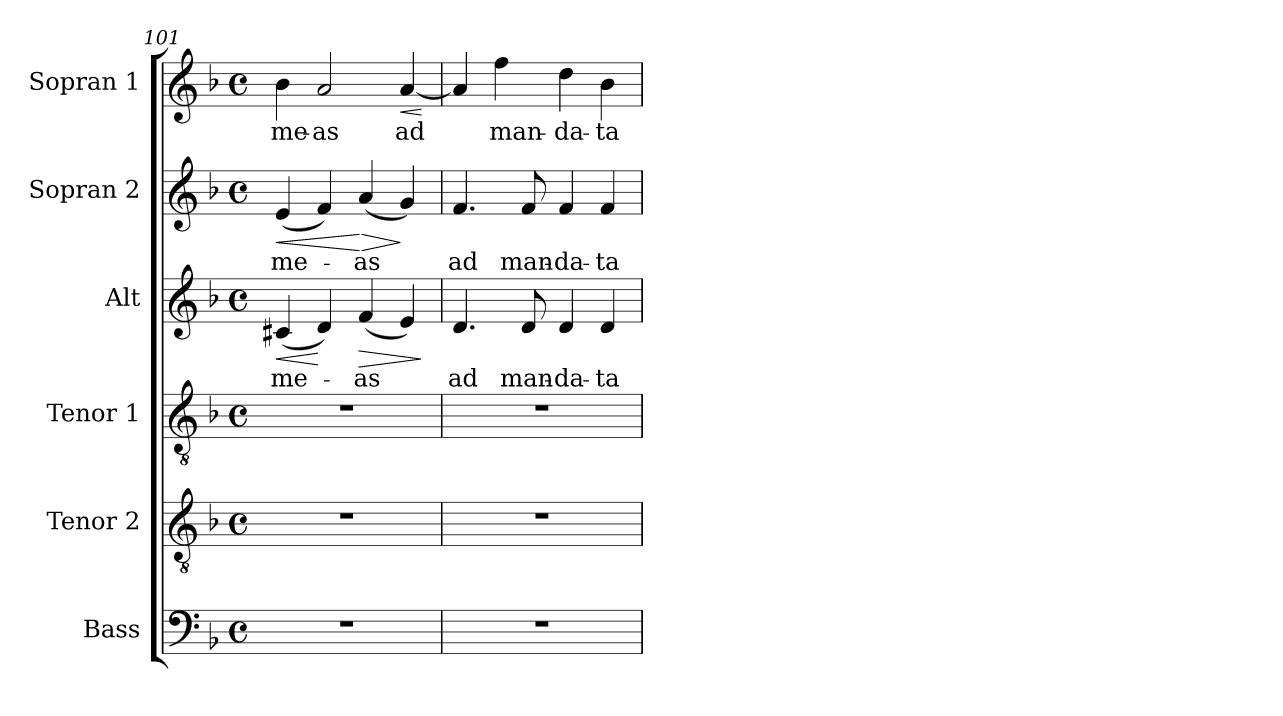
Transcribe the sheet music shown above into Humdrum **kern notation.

**kern	**kern	**kern	**kern	**text	**dynam	**kern	**text	**dynam	**kern	**text	**dynam
*part6	*part5	*part4	*part3	*part3	*part3	*part2	*part2	*part2	*part1	*part1	*part1
*staff6	*staff5	*staff4	*staff3	*staff3	*staff3	*staff2	*staff2	*staff2	*staff1	*staff1	*staff1
*I"Bass	*I"Tenor 2	*I"Tenor 1	*I"Alt	*	*	*I"Sopran 2	*	*	*I"Sopran 1	*	*
*I'B.	*I'T. 2	*I'T. 1	*I'A.	*	*	*I'S. 2	*	*	*I'S. 1	*	*
!!LO:PB:g=z
*clefF4	*clefGv2	*clefGv2	*clefG2	*	*	*clefG2	*	*	*clefG2	*	*
*k[b-]	*k[b-]	*k[b-]	*k[b-]	*	*	*k[b-]	*	*	*k[b-]	*	*
*F:	*F:	*F:	*F:	*	*	*F:	*	*	*F:	*	*
*M4/4	*M4/4	*M4/4	*M4/4	*	*	*M4/4	*	*	*M4/4	*	*
*met(c)	*met(c)	*met(c)	*met(c)	*	*	*met(c)	*	*	*met(c)	*	*
=101	=101	=101	=101	=101	=101	=101	=101	=101	=101	=101	=101
!	!	!	!	!LO:LY:b	!LO:HP:b	!	!LO:LY:b	!LO:HP:b	!	!LO:LY:b	!
1r	1r	1r	(<4c#X/	me-	<	(<4e/	me-	<	4b-\	me-	.
!	!	!	!	!	!	!	!	!	!	!LO:LY:b	!
.	.	.	4d/)	.	[	4f/)	.	.	2a/	-as	.
!	!	!	!	!LO:LY:b	!LO:HP:b	!	!LO:LY:b	!LO:HP:n=1:b	!	!	!
.	.	.	(<4f/	-as	>	(<4a/	-as	[ >	.	.	.
!	!	!	!	!	!	!	!	!	!	!LO:LY:b	!LO:HP:b
.	.	.	4e/)	.	.	4g/)	.	]	[4a/	ad	<
.	.	.	.	.	]	.	.	.	.	.	[
=102	=102	=102	=102	=102	=102	=102	=102	=102	=102	=102	=102
!	!	!	!	!LO:LY:b	!	!	!LO:LY:b	!	!	!	!
1r	1r	1r	4.d/	ad	.	4.f/	ad	.	4a/]	.	.
!	!	!	!	!	!	!	!	!	!	!LO:LY:b	!
.	.	.	.	.	.	.	.	.	4ff\	man-	.
!	!	!	!	!LO:LY:b	!	!	!LO:LY:b	!	!	!	!
.	.	.	8d/	man-	.	8f/	man-	.	.	.	.
!	!	!	!	!LO:LY:b	!	!	!LO:LY:b	!	!	!LO:LY:b	!
.	.	.	4d/	-da-	.	4f/	-da-	.	4dd\	-da-	.
!	!	!	!	!LO:LY:b	!	!	!LO:LY:b	!	!	!LO:LY:b	!
.	.	.	4d/	-ta	.	4f/	-ta	.	4b-\	-ta	.
=	=	=	=	=	=	=	=	=	=	=	=
*-	*-	*-	*-	*-	*-	*-	*-	*-	*-	*-	*-
